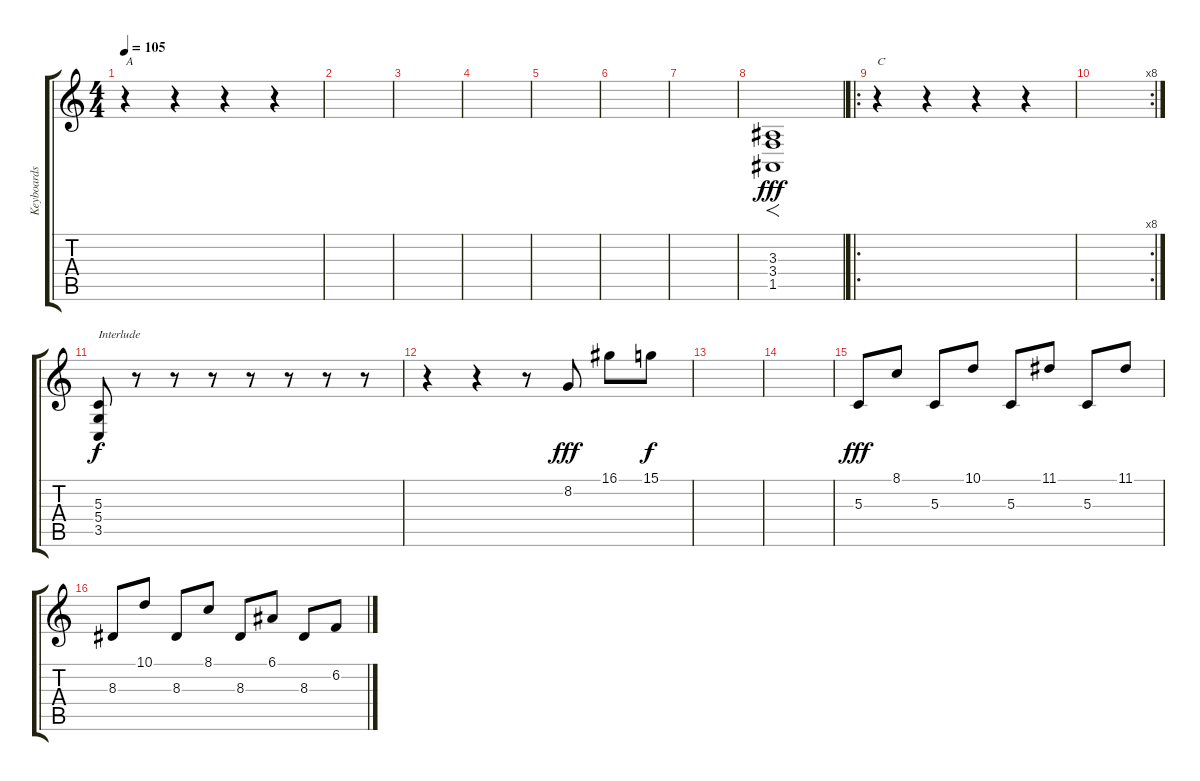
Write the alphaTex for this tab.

\track ("Keyboards 3 / Guitar 3" "Keyboards ") {instrument pad3polysynth}
\staff {score tabs}
\tuning (E4 B3 G3 D3 A2 E2) {hide}
\ts (4 4)
\tempo 105
\clef g2
\ks c
r.4{txt "A" dy fff} r.4 r.4 r.4 |
|
|
|
|
|
|
(3.3 3.4 1.5).1{f volume 16 balance 5 instrument overdrivenguitar} |
\ro
r.4{txt "C"} r.4 r.4 r.4 |
\rc 8
|
(5.3 5.4 3.5).8{txt "Interlude" dy f volume 13 instrument overdrivenguitar} r.8 r.8 r.8 r.8 r.8 r.8 r.8 |
r.4 r.4 r.8 8.2.8{dy fff volume 14 instrument pad3polysynth} 16.1.8 15.1.8{dy f} |
|
|
5.3.8{dy fff volume 16 balance 1 instrument distortionguitar} 8.1.8 5.3.8 10.1.8 5.3.8 11.1.8 5.3.8 11.1.8 |
8.3.8 10.1.8 8.3.8 8.1.8 8.3.8 6.1.8 8.3.8 6.2.8
